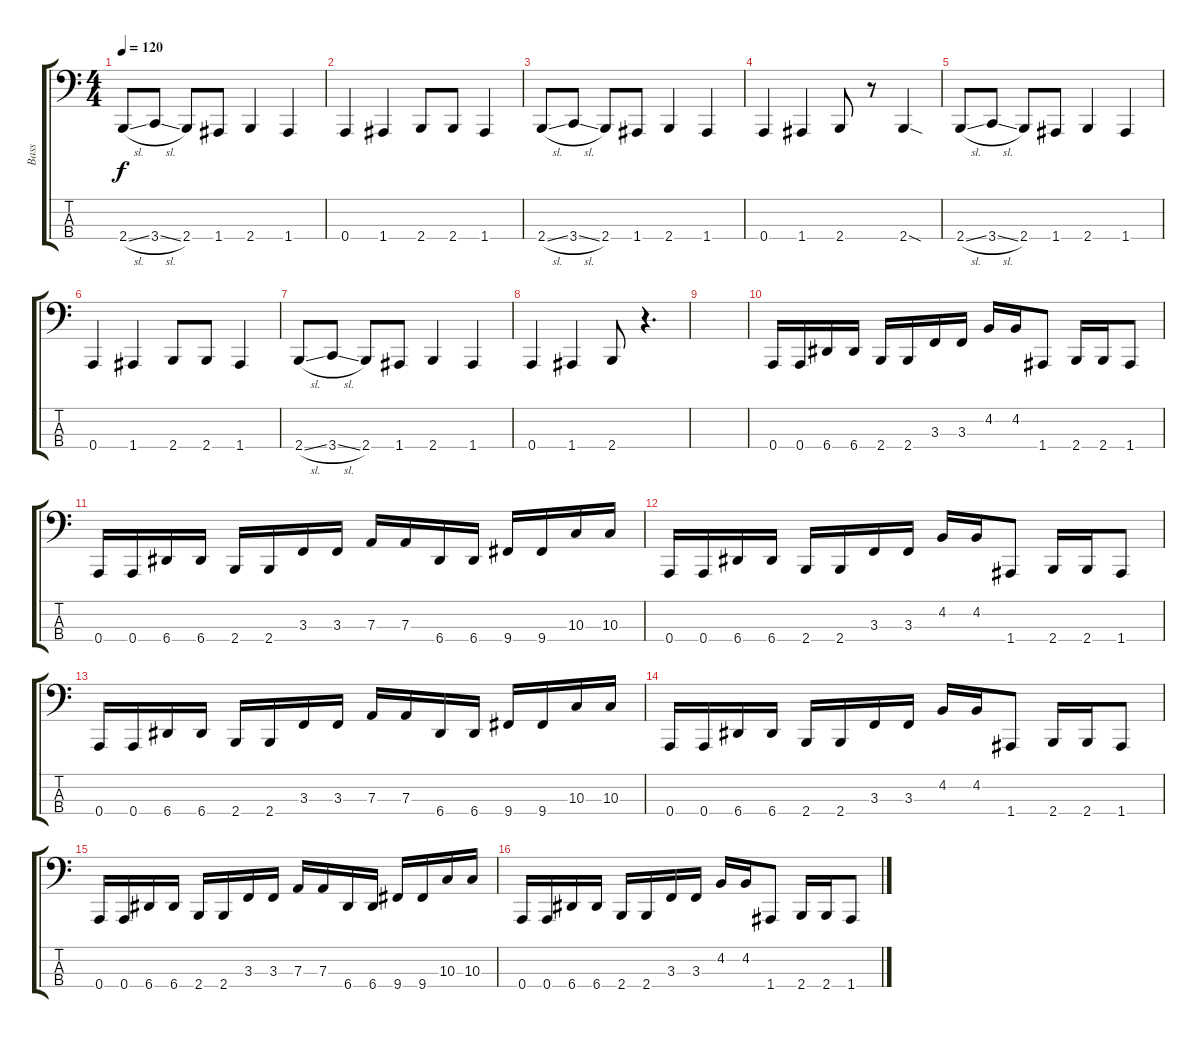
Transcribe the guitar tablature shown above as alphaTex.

\track ("Bass" "Bass") {instrument electricbassfinger}
\staff {score tabs}
\tuning (C2 G1 D1 A0) {hide}
\ts (4 4)
\tempo 120
\clef f4
\ks c
2.4{sl}.8{dy f} 3.4{sl}.8 2.4.8 1.4.8 2.4.4 1.4.4 |
0.4.4 1.4.4 2.4.8 2.4.8 1.4.4 |
2.4{sl}.8 3.4{sl}.8 2.4.8 1.4.8 2.4.4 1.4.4 |
0.4.4 1.4.4 2.4.8 r.8 2.4{sod}.4 |
2.4{sl}.8 3.4{sl}.8 2.4.8 1.4.8 2.4.4 1.4.4 |
0.4.4 1.4.4 2.4.8 2.4.8 1.4.4 |
2.4{sl}.8 3.4{sl}.8 2.4.8 1.4.8 2.4.4 1.4.4 |
0.4.4 1.4.4 2.4.8 r.4{d} |
|
0.4.16 0.4.16 6.4.16 6.4.16 2.4.16 2.4.16 3.3.16 3.3.16 4.2.16 4.2.16 1.4.8 2.4.16 2.4.16 1.4.8 |
0.4.16 0.4.16 6.4.16 6.4.16 2.4.16 2.4.16 3.3.16 3.3.16 7.3.16 7.3.16 6.4.16 6.4.16 9.4.16 9.4.16 10.3.16 10.3.16 |
0.4.16 0.4.16 6.4.16 6.4.16 2.4.16 2.4.16 3.3.16 3.3.16 4.2.16 4.2.16 1.4.8 2.4.16 2.4.16 1.4.8 |
0.4.16 0.4.16 6.4.16 6.4.16 2.4.16 2.4.16 3.3.16 3.3.16 7.3.16 7.3.16 6.4.16 6.4.16 9.4.16 9.4.16 10.3.16 10.3.16 |
0.4.16 0.4.16 6.4.16 6.4.16 2.4.16 2.4.16 3.3.16 3.3.16 4.2.16 4.2.16 1.4.8 2.4.16 2.4.16 1.4.8 |
0.4.16 0.4.16 6.4.16 6.4.16 2.4.16 2.4.16 3.3.16 3.3.16 7.3.16 7.3.16 6.4.16 6.4.16 9.4.16 9.4.16 10.3.16 10.3.16 |
0.4.16 0.4.16 6.4.16 6.4.16 2.4.16 2.4.16 3.3.16 3.3.16 4.2.16 4.2.16 1.4.8 2.4.16 2.4.16 1.4.8
